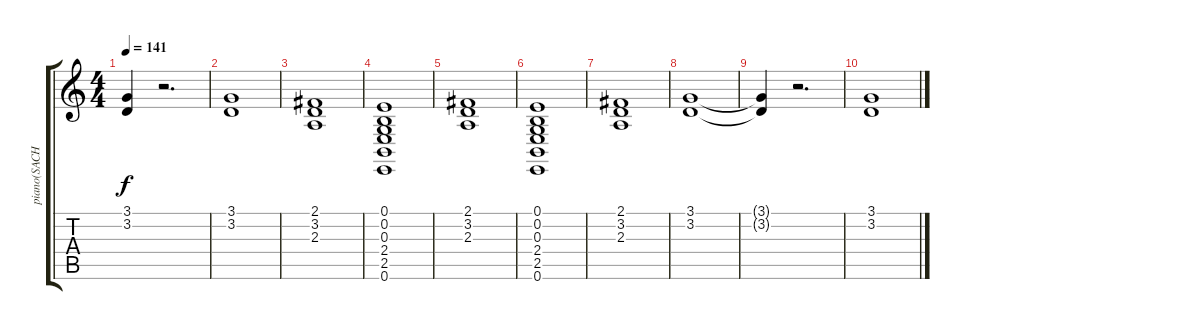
\track ("piano(SACHIN)" "piano(SACH") {instrument electricgrandpiano}
\staff {score tabs}
\tuning (E4 B3 G3 D3 A2 E2) {hide}
\ts (4 4)
\tempo 141
\clef g2
\ks c
(3.1{t} 3.2{t}).4{dy f} r.2{d} |
(3.1 3.2).1{volume 4 instrument distortionguitar} |
(2.1 3.2 2.3).1{volume 8 instrument distortionguitar} |
(0.1 0.2 0.3 2.4 2.5 0.6).1 |
(2.1 3.2 2.3).1{volume 7 instrument distortionguitar} |
(0.1 0.2 0.3 2.4 2.5 0.6).1 |
(2.1 3.2 2.3).1{volume 8 instrument distortionguitar} |
(3.1 3.2).1 |
(3.1{t} 3.2{t}).4 r.2{d} |
(3.1 3.2).1{volume 4 instrument distortionguitar}
